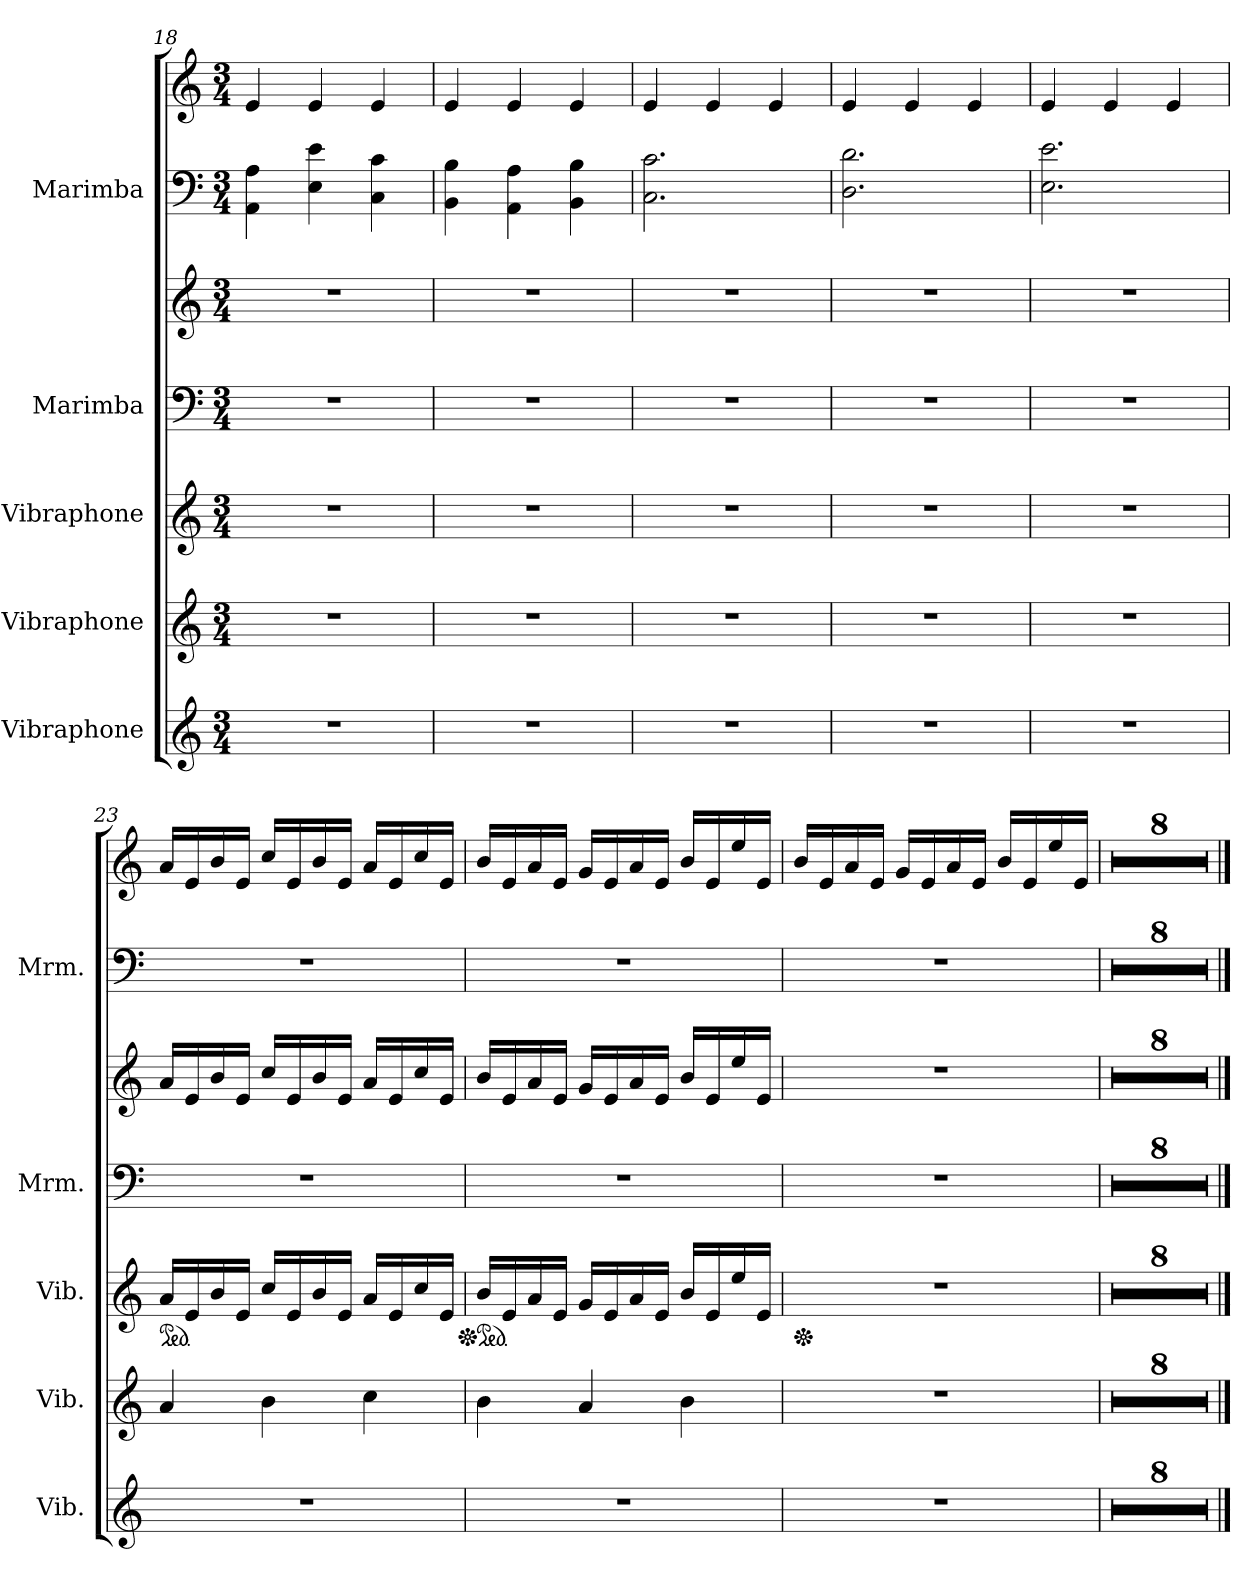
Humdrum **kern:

**kern	**kern	**kern	**kern	**kern	**kern	**kern
*part5	*part4	*part3	*part2	*part2	*part1	*part1
*staff7	*staff6	*staff5	*staff4	*staff3	*staff2	*staff1
*I"Vibraphone	*I"Vibraphone	*I"Vibraphone	*I"Marimba	*	*I"Marimba	*
*I'Vib.	*I'Vib.	*I'Vib.	*I'Mrm.	*	*I'Mrm.	*
*clefG2	*clefG2	*clefG2	*clefF4	*clefG2	*clefF4	*clefG2
*k[]	*k[]	*k[]	*k[]	*k[]	*k[]	*k[]
*M3/4	*M3/4	*M3/4	*M3/4	*M3/4	*M3/4	*M3/4
=18	=18	=18	=18	=18	=18	=18
2.r	2.r	2.r	2.r	2.r	4AA\ 4A\	4e/
.	.	.	.	.	4E\ 4e\	4e/
.	.	.	.	.	4C\ 4c\	4e/
=19	=19	=19	=19	=19	=19	=19
2.r	2.r	2.r	2.r	2.r	4BB\ 4B\	4e/
.	.	.	.	.	4AA\ 4A\	4e/
.	.	.	.	.	4BB\ 4B\	4e/
!!LO:PB:g=z
=20	=20	=20	=20	=20	=20	=20
2.r	2.r	2.r	2.r	2.r	2.C\ 2.c\	4e/
.	.	.	.	.	.	4e/
.	.	.	.	.	.	4e/
=21	=21	=21	=21	=21	=21	=21
2.r	2.r	2.r	2.r	2.r	2.D\ 2.d\	4e/
.	.	.	.	.	.	4e/
.	.	.	.	.	.	4e/
=22	=22	=22	=22	=22	=22	=22
2.r	2.r	2.r	2.r	2.r	2.E\ 2.e\	4e/
.	.	.	.	.	.	4e/
.	.	.	.	.	.	4e/
=23	=23	=23	=23	=23	=23	=23
*	*	*ped	*	*	*	*
2.r	4a/	16a/LL	2.r	16a/LL	2.r	16a/LL
.	.	16e/	.	16e/	.	16e/
.	.	16b/	.	16b/	.	16b/
.	.	16e/JJ	.	16e/JJ	.	16e/JJ
.	4b\	16cc/LL	.	16cc/LL	.	16cc/LL
.	.	16e/	.	16e/	.	16e/
.	.	16b/	.	16b/	.	16b/
.	.	16e/JJ	.	16e/JJ	.	16e/JJ
.	4cc\	16a/LL	.	16a/LL	.	16a/LL
.	.	16e/	.	16e/	.	16e/
.	.	16cc/	.	16cc/	.	16cc/
.	.	16e/JJ	.	16e/JJ	.	16e/JJ
=24	=24	=24	=24	=24	=24	=24
*	*	*Xped	*	*	*	*
*	*	*ped	*	*	*	*
2.r	4b\	16b/LL	2.r	16b/LL	2.r	16b/LL
.	.	16e/	.	16e/	.	16e/
.	.	16a/	.	16a/	.	16a/
.	.	16e/JJ	.	16e/JJ	.	16e/JJ
.	4a/	16g/LL	.	16g/LL	.	16g/LL
.	.	16e/	.	16e/	.	16e/
.	.	16a/	.	16a/	.	16a/
.	.	16e/JJ	.	16e/JJ	.	16e/JJ
.	4b\	16b/LL	.	16b/LL	.	16b/LL
.	.	16e/	.	16e/	.	16e/
.	.	16ee/	.	16ee/	.	16ee/
.	.	16e/JJ	.	16e/JJ	.	16e/JJ
!!LO:PB:g=z
=25	=25	=25	=25	=25	=25	=25
*	*	*Xped	*	*	*	*
2.r	2.r	2.r	2.r	2.r	2.r	16b/LL
.	.	.	.	.	.	16e/
.	.	.	.	.	.	16a/
.	.	.	.	.	.	16e/JJ
.	.	.	.	.	.	16g/LL
.	.	.	.	.	.	16e/
.	.	.	.	.	.	16a/
.	.	.	.	.	.	16e/JJ
.	.	.	.	.	.	16b/LL
.	.	.	.	.	.	16e/
.	.	.	.	.	.	16ee/
.	.	.	.	.	.	16e/JJ
=26	=26	=26	=26	=26	=26	=26
2.r	2.r	2.r	2.r	2.r	2.r	2.r
=27	=27	=27	=27	=27	=27	=27
2.r	2.r	2.r	2.r	2.r	2.r	2.r
=28	=28	=28	=28	=28	=28	=28
2.r	2.r	2.r	2.r	2.r	2.r	2.r
=29	=29	=29	=29	=29	=29	=29
2.r	2.r	2.r	2.r	2.r	2.r	2.r
=30	=30	=30	=30	=30	=30	=30
2.r	2.r	2.r	2.r	2.r	2.r	2.r
=31	=31	=31	=31	=31	=31	=31
2.r	2.r	2.r	2.r	2.r	2.r	2.r
=32	=32	=32	=32	=32	=32	=32
2.r	2.r	2.r	2.r	2.r	2.r	2.r
=33	=33	=33	=33	=33	=33	=33
2.r	2.r	2.r	2.r	2.r	2.r	2.r
==	==	==	==	==	==	==
*-	*-	*-	*-	*-	*-	*-
